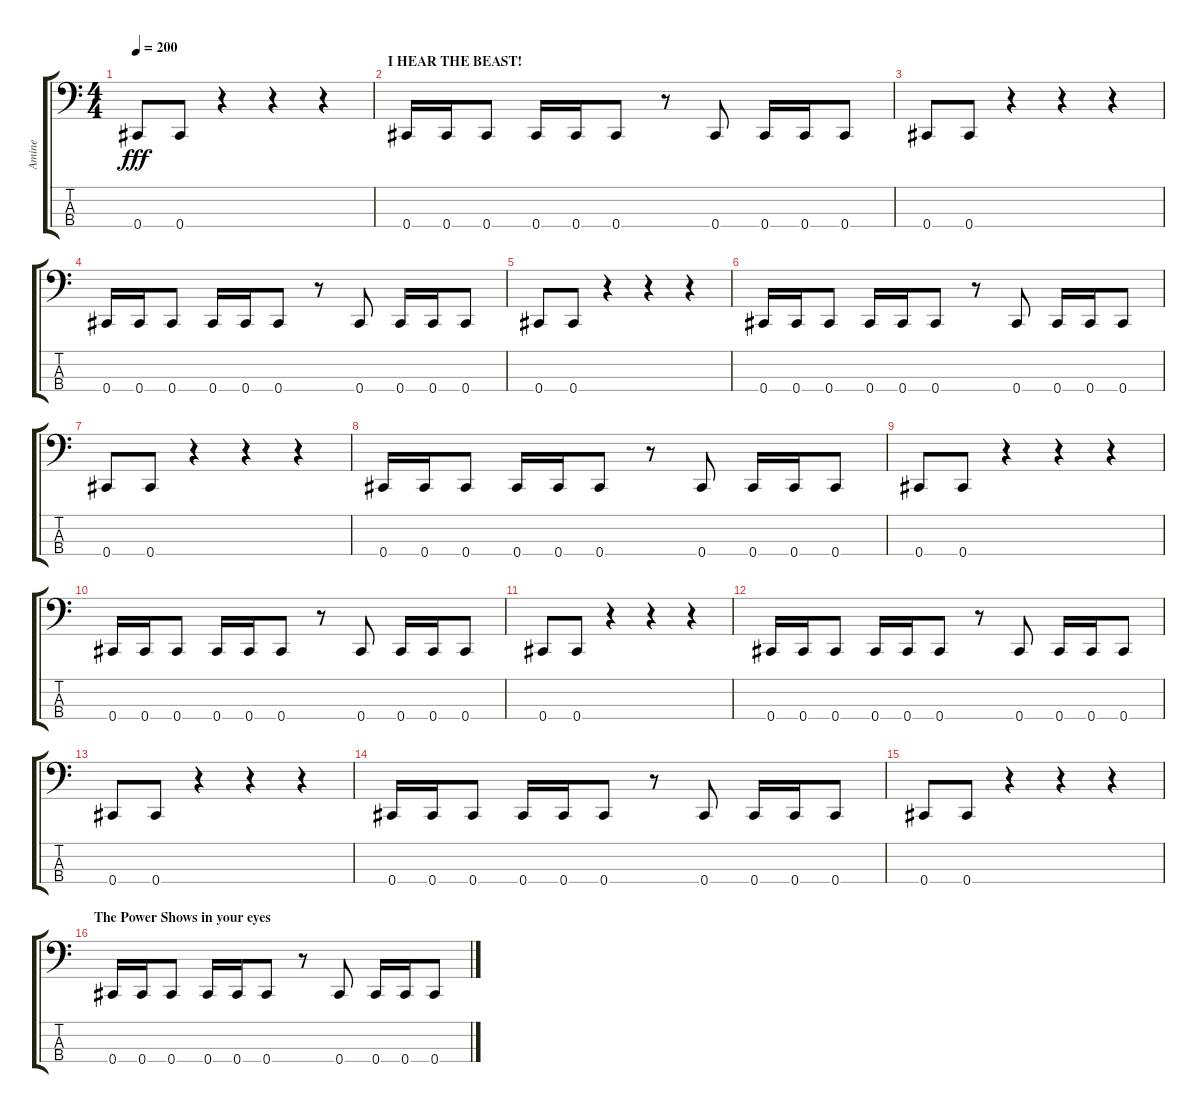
\track ("Amine" "Amine") {instrument electricbassfinger}
\staff {score tabs}
\tuning (Gb2 Db2 Ab1 Db1) {hide}
\ts (4 4)
\tempo 200
\clef f4
\ks c
0.4.8{dy fff} 0.4.8 r.4 r.4 r.4 |
\section ("" "I HEAR THE BEAST!")
0.4.16 0.4.16 0.4.8 0.4.16 0.4.16 0.4.8 r.8 0.4.8 0.4.16 0.4.16 0.4.8 |
0.4.8 0.4.8 r.4 r.4 r.4 |
0.4.16 0.4.16 0.4.8 0.4.16 0.4.16 0.4.8 r.8 0.4.8 0.4.16 0.4.16 0.4.8 |
0.4.8 0.4.8 r.4 r.4 r.4 |
0.4.16 0.4.16 0.4.8 0.4.16 0.4.16 0.4.8 r.8 0.4.8 0.4.16 0.4.16 0.4.8 |
0.4.8 0.4.8 r.4 r.4 r.4 |
0.4.16 0.4.16 0.4.8 0.4.16 0.4.16 0.4.8 r.8 0.4.8 0.4.16 0.4.16 0.4.8 |
0.4.8 0.4.8 r.4 r.4 r.4 |
0.4.16 0.4.16 0.4.8 0.4.16 0.4.16 0.4.8 r.8 0.4.8 0.4.16 0.4.16 0.4.8 |
0.4.8 0.4.8 r.4 r.4 r.4 |
0.4.16 0.4.16 0.4.8 0.4.16 0.4.16 0.4.8 r.8 0.4.8 0.4.16 0.4.16 0.4.8 |
0.4.8 0.4.8 r.4 r.4 r.4 |
0.4.16 0.4.16 0.4.8 0.4.16 0.4.16 0.4.8 r.8 0.4.8 0.4.16 0.4.16 0.4.8 |
0.4.8 0.4.8 r.4 r.4 r.4 |
\section ("" "The Power Shows in your eyes")
0.4.16 0.4.16 0.4.8 0.4.16 0.4.16 0.4.8 r.8 0.4.8 0.4.16 0.4.16 0.4.8
